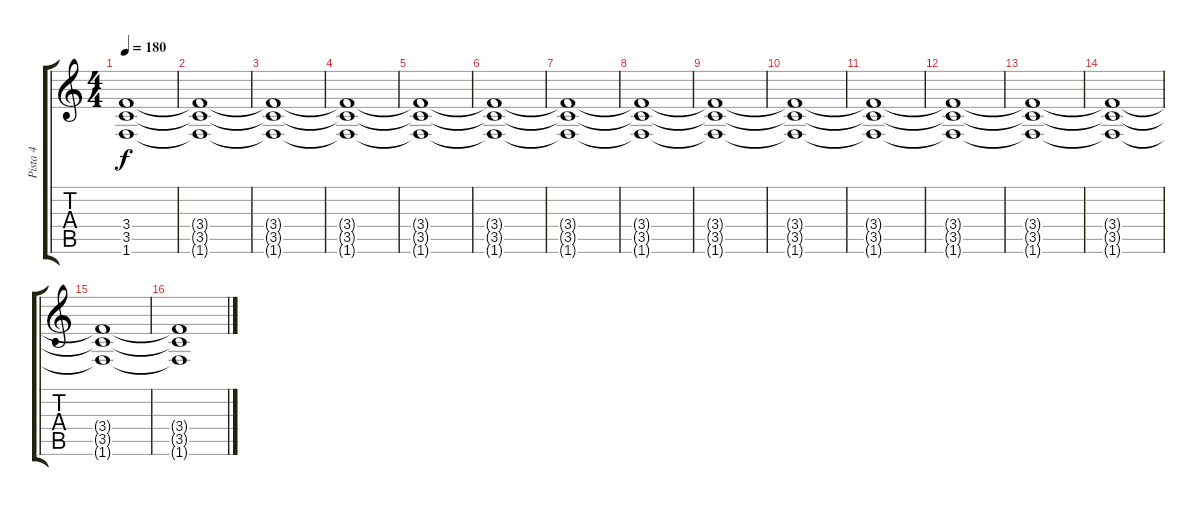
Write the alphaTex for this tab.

\track ("Pista 4" "Pista 4") {instrument distortionguitar}
\staff {score tabs}
\tuning (E4 B3 G3 D3 A2 E2) {hide}
\ts (4 4)
\tempo 180
\clef g2
\ks c
(3.4{t} 3.5{t} 1.6{t}).1{dy f} |
(3.4{t} 3.5{t} 1.6{t}).1 |
(3.4{t} 3.5{t} 1.6{t}).1 |
(3.4{t} 3.5{t} 1.6{t}).1 |
(3.4{t} 3.5{t} 1.6{t}).1 |
(3.4{t} 3.5{t} 1.6{t}).1 |
(3.4{t} 3.5{t} 1.6{t}).1 |
(3.4{t} 3.5{t} 1.6{t}).1 |
(3.4{t} 3.5{t} 1.6{t}).1 |
(3.4{t} 3.5{t} 1.6{t}).1 |
(3.4{t} 3.5{t} 1.6{t}).1 |
(3.4{t} 3.5{t} 1.6{t}).1 |
(3.4{t} 3.5{t} 1.6{t}).1 |
(3.4{t} 3.5{t} 1.6{t}).1 |
(3.4{t} 3.5{t} 1.6{t}).1 |
(3.4{t} 3.5{t} 1.6{t}).1
